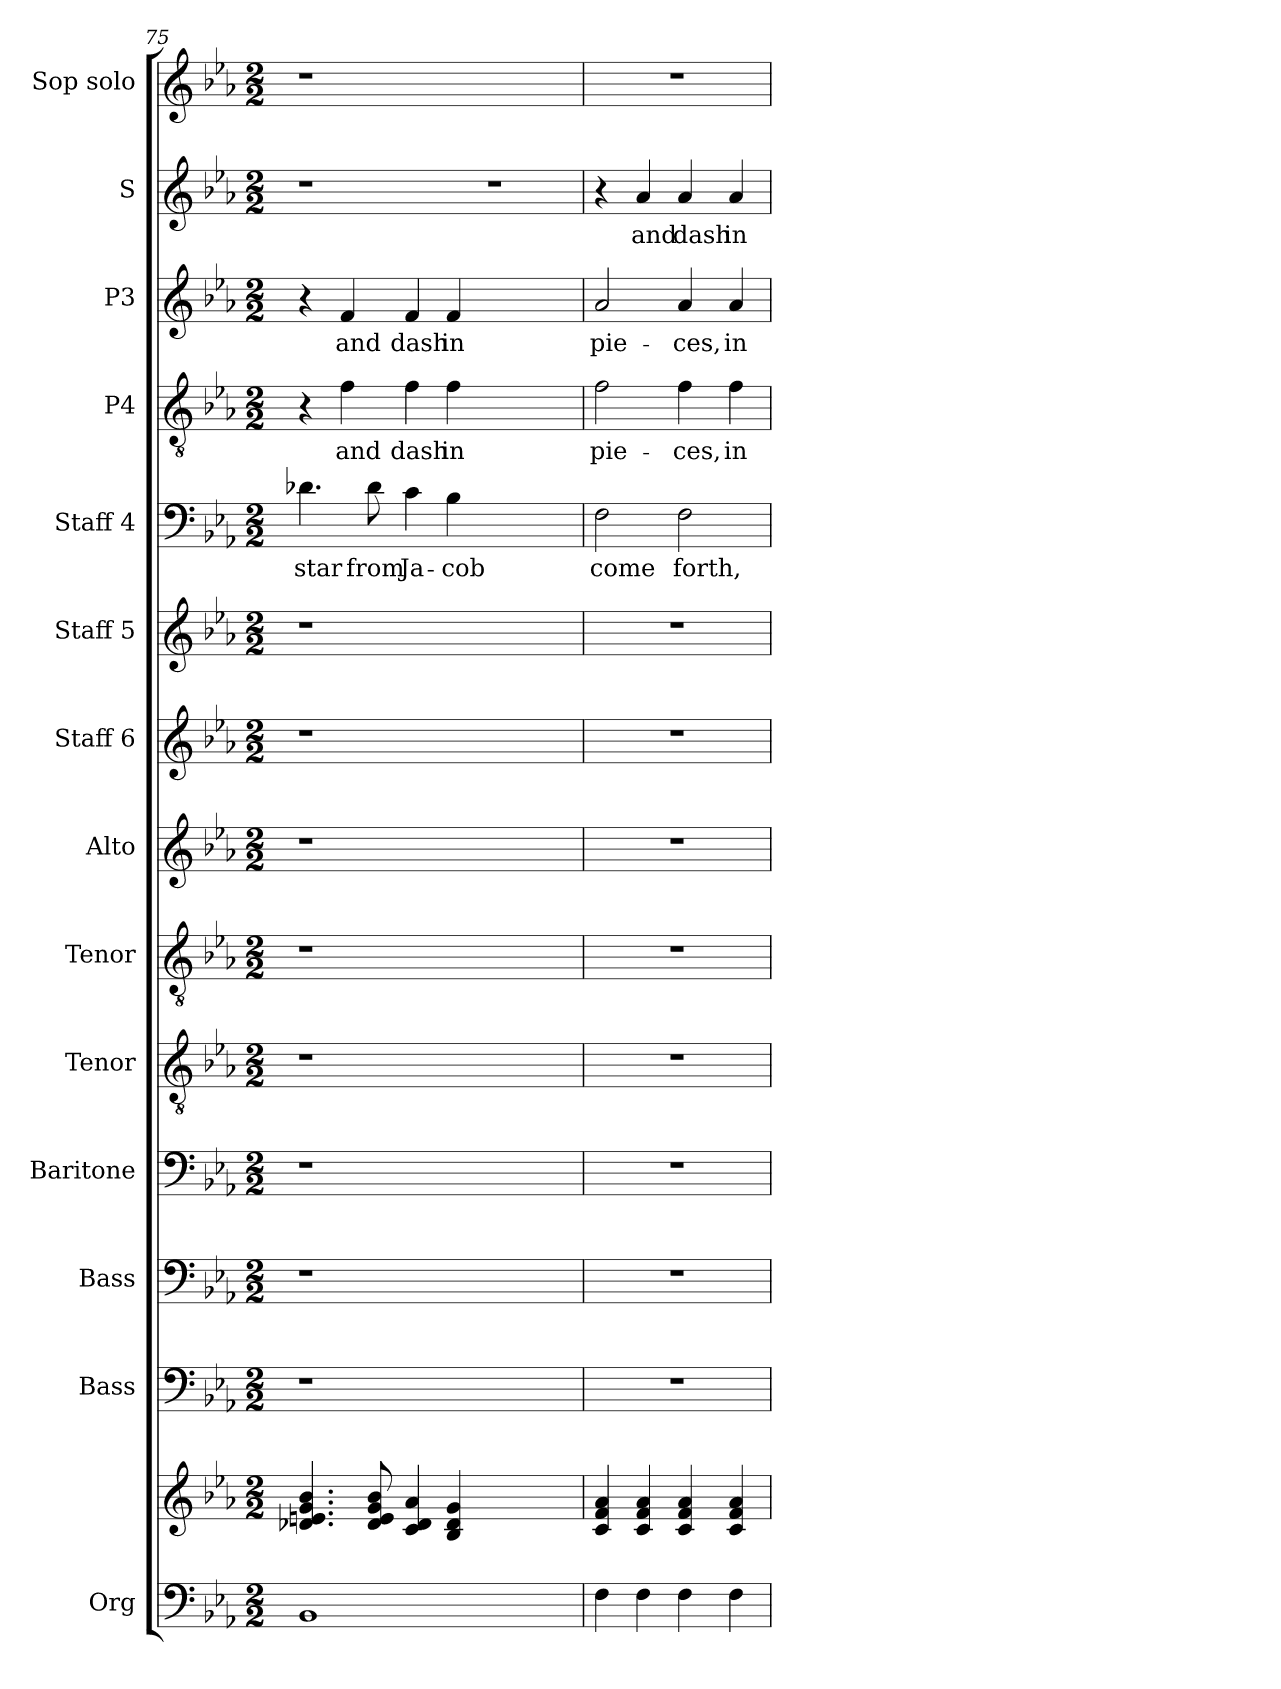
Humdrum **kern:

**kern	**kern	**kern	**kern	**kern	**kern	**kern	**kern	**kern	**kern	**kern	**text	**kern	**text	**kern	**text	**kern	**text	**kern
*part14	*part14	*part13	*part12	*part11	*part10	*part9	*part8	*part7	*part6	*part5	*part5	*part4	*part4	*part3	*part3	*part2	*part2	*part1
*staff15	*staff14	*staff13	*staff12	*staff11	*staff10	*staff9	*staff8	*staff7	*staff6	*staff5	*staff5	*staff4	*staff4	*staff3	*staff3	*staff2	*staff2	*staff1
*I"Org	*	*I"Bass	*I"Bass	*I"Baritone	*I"Tenor	*I"Tenor	*I"Alto	*I"Staff 6	*I"Staff 5	*I"Staff 4	*	*I"P4	*	*I"P3	*	*I"S	*	*I"Sop solo
*I'Org.	*	*I'B.	*I'B.	*I'Bar.	*I'T.	*I'T.	*I'A.	*I'Sta. 6	*I'Sta. 5	*I'Sta. 4	*	*	*	*	*	*	*	*I'S.
*clefF4	*clefG2	*clefF4	*clefF4	*clefF4	*clefGv2	*clefGv2	*clefG2	*clefG2	*clefG2	*clefF4	*	*clefGv2	*	*clefG2	*	*clefG2	*	*clefG2
*	*	*	*	*	*ITrd7c12	*ITrd7c12	*	*	*	*	*	*	*	*	*	*	*	*
*k[b-e-a-]	*k[b-e-a-]	*k[b-e-a-]	*k[b-e-a-]	*k[b-e-a-]	*k[b-e-a-]	*k[b-e-a-]	*k[b-e-a-]	*k[b-e-a-]	*k[b-e-a-]	*k[b-e-a-]	*	*k[b-e-a-]	*	*k[b-e-a-]	*	*k[b-e-a-]	*	*k[b-e-a-]
*E-:	*E-:	*E-:	*E-:	*E-:	*E-:	*E-:	*E-:	*E-:	*E-:	*E-:	*	*E-:	*	*E-:	*	*E-:	*	*E-:
*M2/2	*M2/2	*M2/2	*M2/2	*M2/2	*M2/2	*M2/2	*M2/2	*M2/2	*M2/2	*M2/2	*	*M2/2	*	*M2/2	*	*M2/2	*	*M2/2
=75	=75	=75	=75	=75	=75	=75	=75	=75	=75	=75	=75	=75	=75	=75	=75	=75	=75	=75
!	!	!	!	!	!	!	!	!	!	!	!LO:LY:b:color=#000000	!	!	!	!	!	!	!
1BB-i	4.d-Xi/ 4.eni 4.gi 4.b-i	1r	1r	1r	1r	1r	1r	1r	1r	4.d-Xi\	star	4r	.	4r	.	1r	.	1r
!	!	!	!	!	!	!	!	!	!	!	!	!	!LO:LY:b:color=#000000	!	!	!	!	!
!	!	!	!	!	!	!	!	!	!	!	!	!	!	!	!LO:LY:b:color=#000000	!	!	!
.	.	.	.	.	.	.	.	.	.	.	.	4fi\	and	4fi/	and	.	.	.
!	!	!	!	!	!	!	!	!	!	!	!LO:LY:b:color=#000000	!	!	!	!	!	!	!
.	8d-i/ 8ei 8gi 8b-i	.	.	.	.	.	.	.	.	8d-i\	from	.	.	.	.	.	.	.
!	!	!	!	!	!	!	!	!	!	!	!LO:LY:b:color=#000000	!	!	!	!	!	!	!
!	!	!	!	!	!	!	!	!	!	!	!	!	!LO:LY:b:color=#000000	!	!	!	!	!
!	!	!	!	!	!	!	!	!	!	!	!	!	!	!	!LO:LY:b:color=#000000	!	!	!
.	4ci/ 4d-i 4a-i	.	.	.	.	.	.	.	.	4ci\	Ja-	4fi\	dash	4fi/	dash	.	.	.
!	!	!	!	!	!	!	!	!	!	!	!LO:LY:b:color=#000000	!	!	!	!	!	!	!
!	!	!	!	!	!	!	!	!	!	!	!	!	!LO:LY:b:color=#000000	!	!	!	!	!
!	!	!	!	!	!	!	!	!	!	!	!	!	!	!	!LO:LY:b:color=#000000	!	!	!
.	4B-i/ 4d-i 4gi	.	.	.	.	.	.	.	.	4B-i\	-cob	4fi\	in	4fi/	in	.	.	.
1ryy	1ryy	1ryy	1ryy	1ryy	1ryy	1ryy	1ryy	1ryy	1ryy	1ryy	.	1ryy	.	1ryy	.	1r	.	1ryy
=76	=76	=76	=76	=76	=76	=76	=76	=76	=76	=76	=76	=76	=76	=76	=76	=76	=76	=76
!	!	!	!	!	!	!	!	!	!	!	!LO:LY:b:color=#000000	!	!	!	!	!	!	!
!	!	!	!	!	!	!	!	!	!	!	!	!	!LO:LY:b:color=#000000	!	!	!	!	!
!	!	!	!	!	!	!	!	!	!	!	!	!	!	!	!LO:LY:b:color=#000000	!	!	!
4Fi\	4ci/ 4fi 4a-i	1r	1r	1r	1r	1r	1r	1r	1r	2Fi\	come	2fi\	pie-	2a-i/	pie-	4r	.	1r
!	!	!	!	!	!	!	!	!	!	!	!	!	!	!	!	!	!LO:LY:b:color=#000000	!
4Fi\	4ci/ 4fi 4a-i	.	.	.	.	.	.	.	.	.	.	.	.	.	.	4a-i/	and	.
!	!	!	!	!	!	!	!	!	!	!	!LO:LY:b:color=#000000	!	!	!	!	!	!	!
!	!	!	!	!	!	!	!	!	!	!	!	!	!LO:LY:b:color=#000000	!	!	!	!	!
!	!	!	!	!	!	!	!	!	!	!	!	!	!	!	!LO:LY:b:color=#000000	!	!	!
!	!	!	!	!	!	!	!	!	!	!	!	!	!	!	!	!	!LO:LY:b:color=#000000	!
4Fi\	4ci/ 4fi 4a-i	.	.	.	.	.	.	.	.	2Fi\	forth,	4fi\	-ces,	4a-i/	-ces,	4a-i/	dash	.
!	!	!	!	!	!	!	!	!	!	!	!	!	!LO:LY:b:color=#000000	!	!	!	!	!
!	!	!	!	!	!	!	!	!	!	!	!	!	!	!	!LO:LY:b:color=#000000	!	!	!
!	!	!	!	!	!	!	!	!	!	!	!	!	!	!	!	!	!LO:LY:b:color=#000000	!
4Fi\	4ci/ 4fi 4a-i	.	.	.	.	.	.	.	.	.	.	4fi\	in	4a-i/	in	4a-i/	in	.
=	=	=	=	=	=	=	=	=	=	=	=	=	=	=	=	=	=	=
*-	*-	*-	*-	*-	*-	*-	*-	*-	*-	*-	*-	*-	*-	*-	*-	*-	*-	*-
